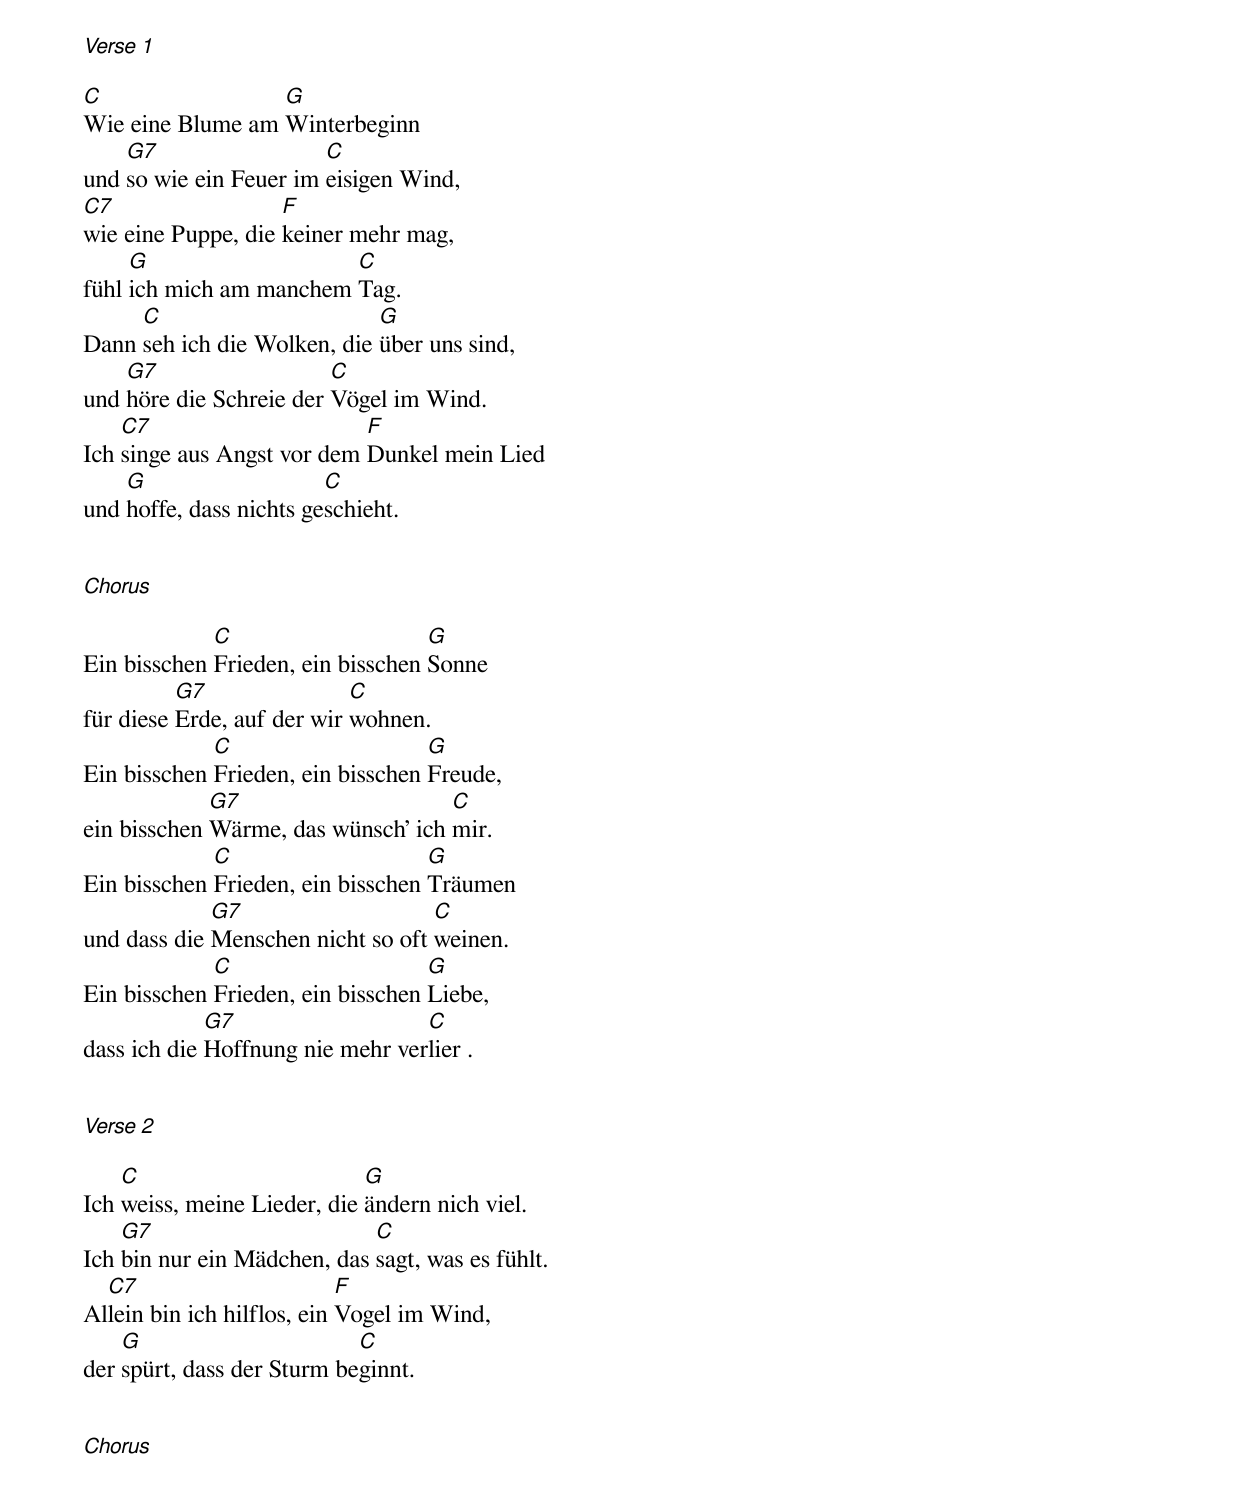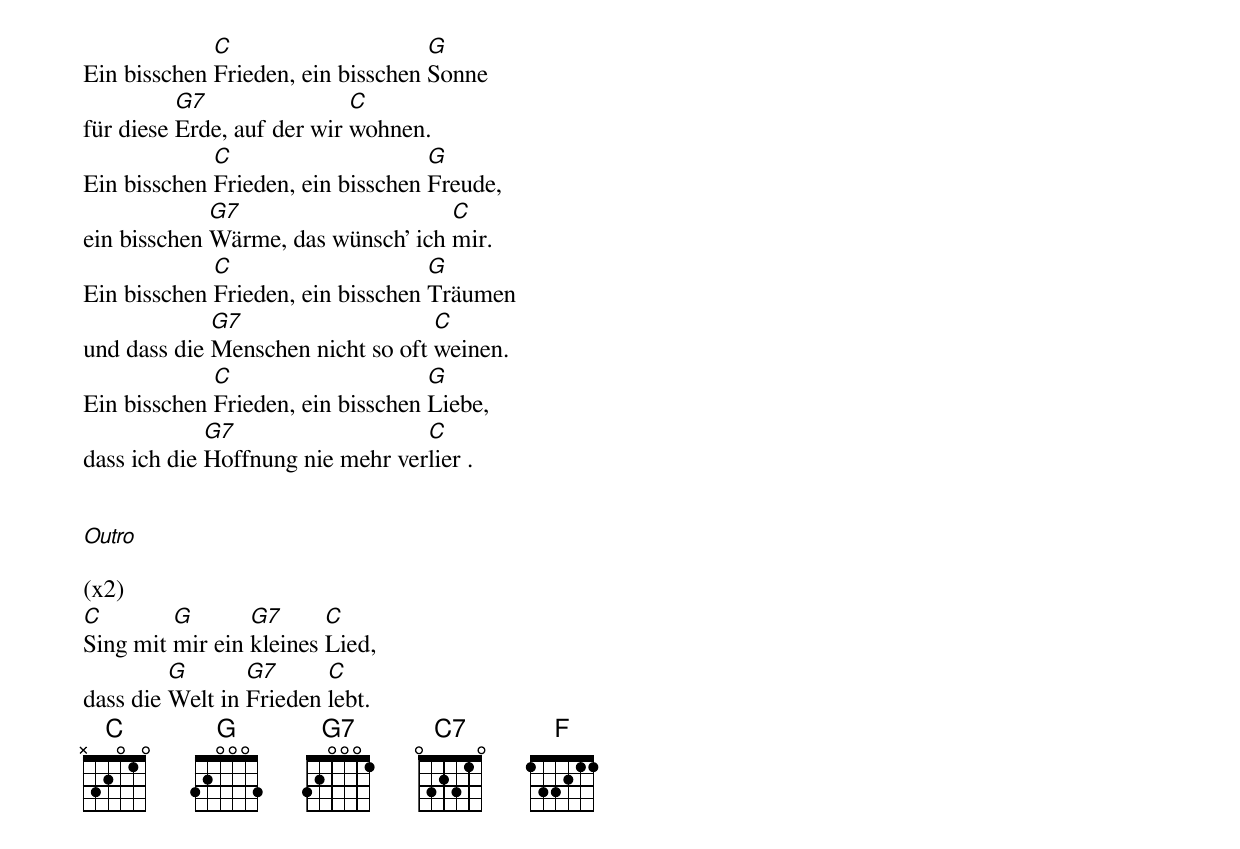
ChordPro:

[Verse 1]

[C]Wie eine Blume am [G]Winterbeginn
und [G7]so wie ein Feuer im [C]eisigen Wind,
[C7]wie eine Puppe, die [F]keiner mehr mag,
fühl [G]ich mich am manchem [C]Tag.
Dann [C]seh ich die Wolken, die [G]über uns sind,
und [G7]höre die Schreie der [C]Vögel im Wind.
Ich [C7]singe aus Angst vor dem [F]Dunkel mein Lied
und [G]hoffe, dass nichts ge[C]schieht.


[Chorus]

Ein bisschen [C]Frieden, ein bisschen [G]Sonne
für diese [G7]Erde, auf der wir [C]wohnen.
Ein bisschen [C]Frieden, ein bisschen [G]Freude,
ein bisschen [G7]Wärme, das wünsch' ich [C]mir.
Ein bisschen [C]Frieden, ein bisschen [G]Träumen
und dass die [G7]Menschen nicht so oft [C]weinen.
Ein bisschen [C]Frieden, ein bisschen [G]Liebe,
dass ich die [G7]Hoffnung nie mehr ver[C]lier .


[Verse 2]

Ich [C]weiss, meine Lieder, die [G]ändern nich viel.
Ich [G7]bin nur ein Mädchen, das [C]sagt, was es fühlt.
Al[C7]lein bin ich hilflos, ein [F]Vogel im Wind,
der [G]spürt, dass der Sturm be[C]ginnt.


[Chorus]

Ein bisschen [C]Frieden, ein bisschen [G]Sonne
für diese [G7]Erde, auf der wir [C]wohnen.
Ein bisschen [C]Frieden, ein bisschen [G]Freude,
ein bisschen [G7]Wärme, das wünsch' ich [C]mir.
Ein bisschen [C]Frieden, ein bisschen [G]Träumen
und dass die [G7]Menschen nicht so oft [C]weinen.
Ein bisschen [C]Frieden, ein bisschen [G]Liebe,
dass ich die [G7]Hoffnung nie mehr ver[C]lier .


[Outro]

(x2)
[C]Sing mit [G]mir ein [G7]kleines [C]Lied,
dass die [G]Welt in [G7]Frieden [C]lebt.
